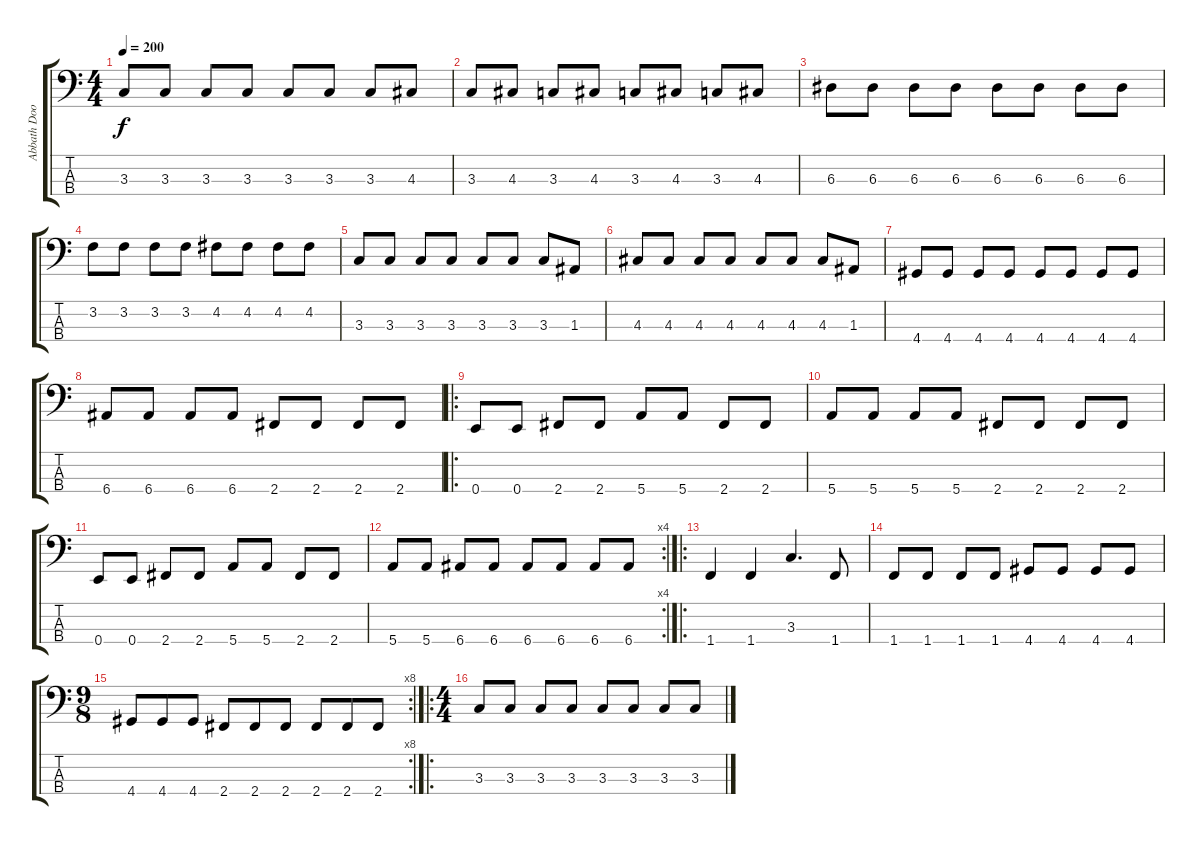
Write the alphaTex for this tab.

\track ("Abbath Doom Occulta" "Abbath Doo") {instrument electricbassfinger}
\staff {score tabs}
\tuning (G2 D2 A1 E1) {hide}
\ts (4 4)
\tempo 200
\clef f4
\ks c
3.3.8{dy f} 3.3.8 3.3.8 3.3.8 3.3.8 3.3.8 3.3.8 4.3.8 |
3.3.8 4.3.8 3.3.8 4.3.8 3.3.8 4.3.8 3.3.8 4.3.8 |
6.3.8 6.3.8 6.3.8 6.3.8 6.3.8 6.3.8 6.3.8 6.3.8 |
3.2.8 3.2.8 3.2.8 3.2.8 4.2.8 4.2.8 4.2.8 4.2.8 |
3.3.8 3.3.8 3.3.8 3.3.8 3.3.8 3.3.8 3.3.8 1.3.8 |
4.3.8 4.3.8 4.3.8 4.3.8 4.3.8 4.3.8 4.3.8 1.3.8 |
4.4.8 4.4.8 4.4.8 4.4.8 4.4.8 4.4.8 4.4.8 4.4.8 |
6.4.8 6.4.8 6.4.8 6.4.8 2.4.8 2.4.8 2.4.8 2.4.8 |
\ro
0.4.8 0.4.8 2.4.8 2.4.8 5.4.8 5.4.8 2.4.8 2.4.8 |
5.4.8 5.4.8 5.4.8 5.4.8 2.4.8 2.4.8 2.4.8 2.4.8 |
0.4.8 0.4.8 2.4.8 2.4.8 5.4.8 5.4.8 2.4.8 2.4.8 |
\rc 4
5.4.8 5.4.8 6.4.8 6.4.8 6.4.8 6.4.8 6.4.8 6.4.8 |
\ro
1.4.4 1.4.4 3.3.4{d} 1.4.8 |
1.4.8 1.4.8 1.4.8 1.4.8 4.4.8 4.4.8 4.4.8 4.4.8 |
\rc 8
\ts (9 8)
4.4.8 4.4.8 4.4.8 2.4.8 2.4.8 2.4.8 2.4.8 2.4.8 2.4.8 |
\ro
\ts (4 4)
3.3.8 3.3.8 3.3.8 3.3.8 3.3.8 3.3.8 3.3.8 3.3.8
